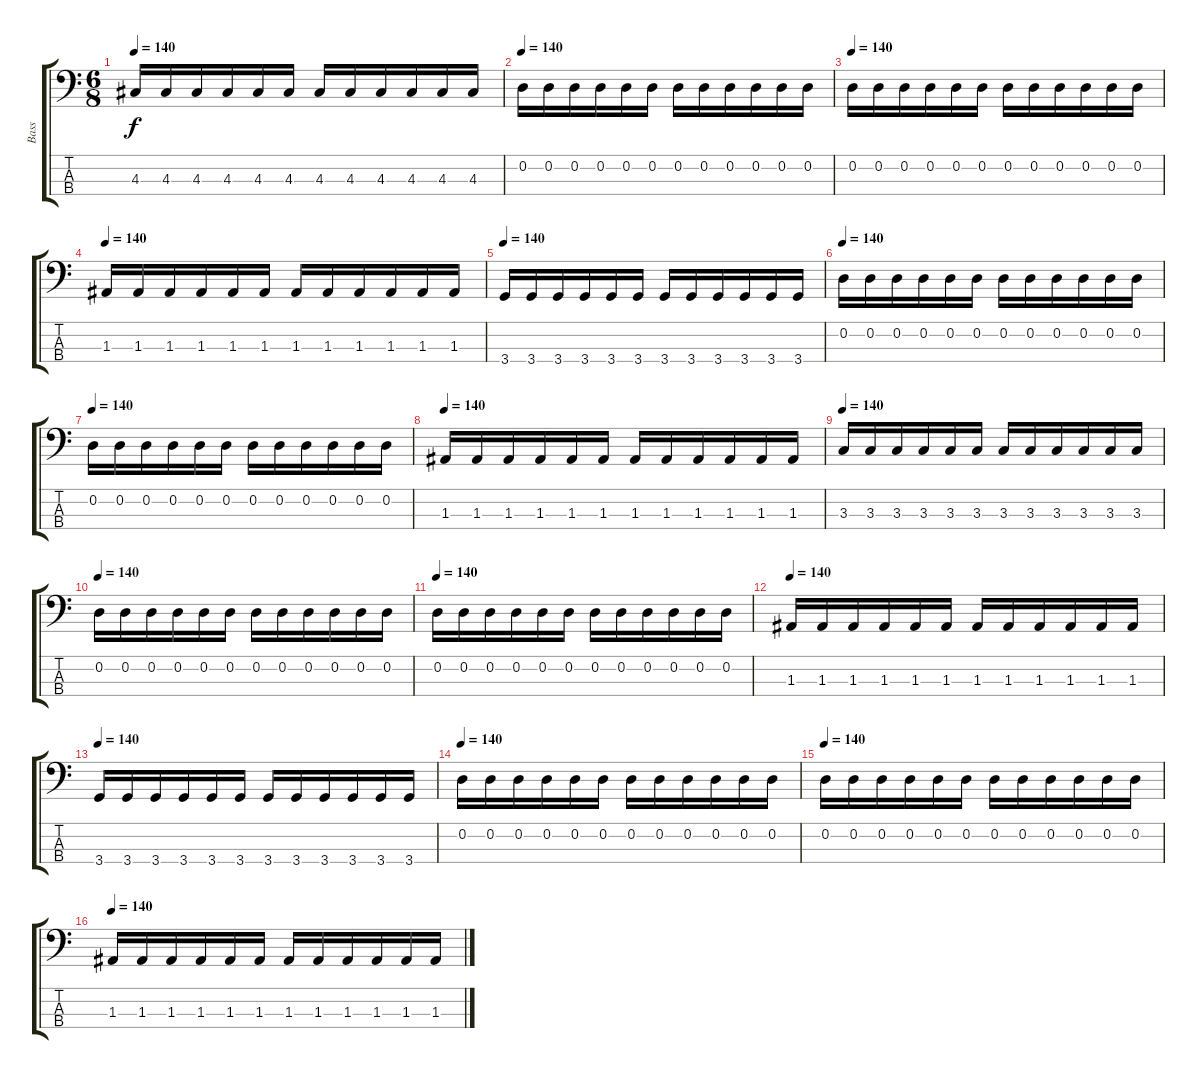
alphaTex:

\track ("Bass" "Bass") {instrument electricbasspick}
\staff {score tabs}
\tuning (G2 D2 A1 E1) {hide}
\ts (6 8)
\tempo 140
\clef f4
\ks c
4.3.16{dy f} 4.3.16 4.3.16 4.3.16 4.3.16 4.3.16 4.3.16 4.3.16 4.3.16 4.3.16 4.3.16 4.3.16 |
\tempo 140
0.2.16 0.2.16 0.2.16 0.2.16 0.2.16 0.2.16 0.2.16 0.2.16 0.2.16 0.2.16 0.2.16 0.2.16 |
\tempo 140
0.2.16 0.2.16 0.2.16 0.2.16 0.2.16 0.2.16 0.2.16 0.2.16 0.2.16 0.2.16 0.2.16 0.2.16 |
\tempo 140
1.3.16 1.3.16 1.3.16 1.3.16 1.3.16 1.3.16 1.3.16 1.3.16 1.3.16 1.3.16 1.3.16 1.3.16 |
\tempo 140
3.4.16 3.4.16 3.4.16 3.4.16 3.4.16 3.4.16 3.4.16 3.4.16 3.4.16 3.4.16 3.4.16 3.4.16 |
\tempo 140
0.2.16 0.2.16 0.2.16 0.2.16 0.2.16 0.2.16 0.2.16 0.2.16 0.2.16 0.2.16 0.2.16 0.2.16 |
\tempo 140
0.2.16 0.2.16 0.2.16 0.2.16 0.2.16 0.2.16 0.2.16 0.2.16 0.2.16 0.2.16 0.2.16 0.2.16 |
\tempo 140
1.3.16 1.3.16 1.3.16 1.3.16 1.3.16 1.3.16 1.3.16 1.3.16 1.3.16 1.3.16 1.3.16 1.3.16 |
\tempo 140
3.3.16 3.3.16 3.3.16 3.3.16 3.3.16 3.3.16 3.3.16 3.3.16 3.3.16 3.3.16 3.3.16 3.3.16 |
\tempo 140
0.2.16 0.2.16 0.2.16 0.2.16 0.2.16 0.2.16 0.2.16 0.2.16 0.2.16 0.2.16 0.2.16 0.2.16 |
\tempo 140
0.2.16 0.2.16 0.2.16 0.2.16 0.2.16 0.2.16 0.2.16 0.2.16 0.2.16 0.2.16 0.2.16 0.2.16 |
\tempo 140
1.3.16 1.3.16 1.3.16 1.3.16 1.3.16 1.3.16 1.3.16 1.3.16 1.3.16 1.3.16 1.3.16 1.3.16 |
\tempo 140
3.4.16 3.4.16 3.4.16 3.4.16 3.4.16 3.4.16 3.4.16 3.4.16 3.4.16 3.4.16 3.4.16 3.4.16 |
\tempo 140
0.2.16 0.2.16 0.2.16 0.2.16 0.2.16 0.2.16 0.2.16 0.2.16 0.2.16 0.2.16 0.2.16 0.2.16 |
\tempo 140
0.2.16 0.2.16 0.2.16 0.2.16 0.2.16 0.2.16 0.2.16 0.2.16 0.2.16 0.2.16 0.2.16 0.2.16 |
\tempo 140
1.3.16 1.3.16 1.3.16 1.3.16 1.3.16 1.3.16 1.3.16 1.3.16 1.3.16 1.3.16 1.3.16 1.3.16
